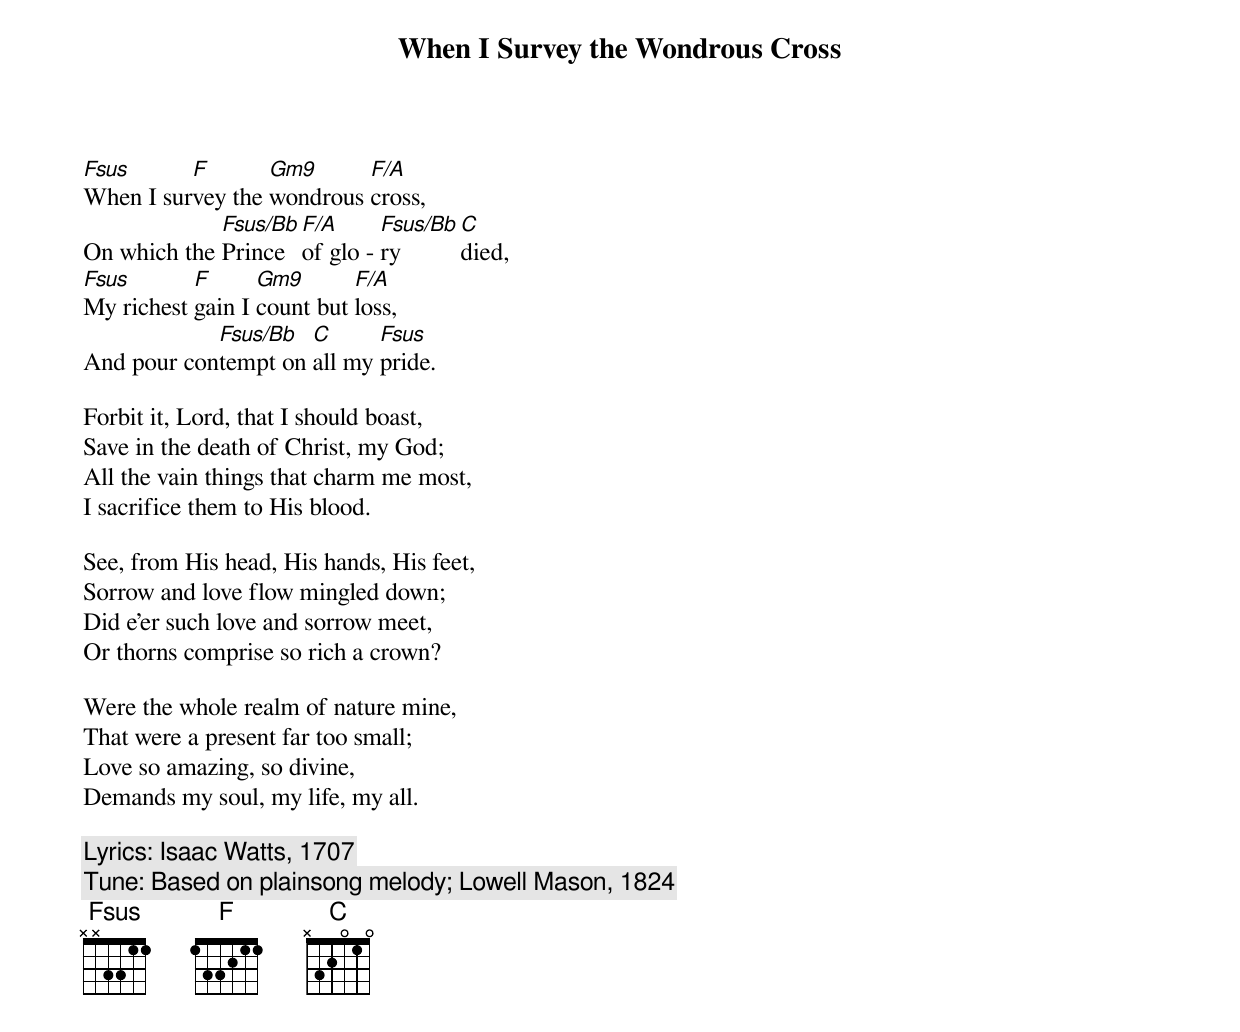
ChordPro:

{t:When I Survey the Wondrous Cross}
[Fsus]When I sur[F]vey the [Gm9]wondrous [F/A]cross,
On which the [Fsus/Bb]Prince [F/A]of glo - [Fsus/Bb]ry  [C]died,
[Fsus]My richest [F]gain I [Gm9]count but [F/A]loss,
And pour con[Fsus/Bb]tempt on [C]all my [Fsus]pride.

Forbit it, Lord, that I should boast,
Save in the death of Christ, my God;
All the vain things that charm me most,
I sacrifice them to His blood.

See, from His head, His hands, His feet,
Sorrow and love flow mingled down;
Did e'er such love and sorrow meet,
Or thorns comprise so rich a crown?

Were the whole realm of nature mine,
That were a present far too small;
Love so amazing, so divine,
Demands my soul, my life, my all.

{c:Lyrics: Isaac Watts, 1707}
{c:Tune: Based on plainsong melody; Lowell Mason, 1824}
